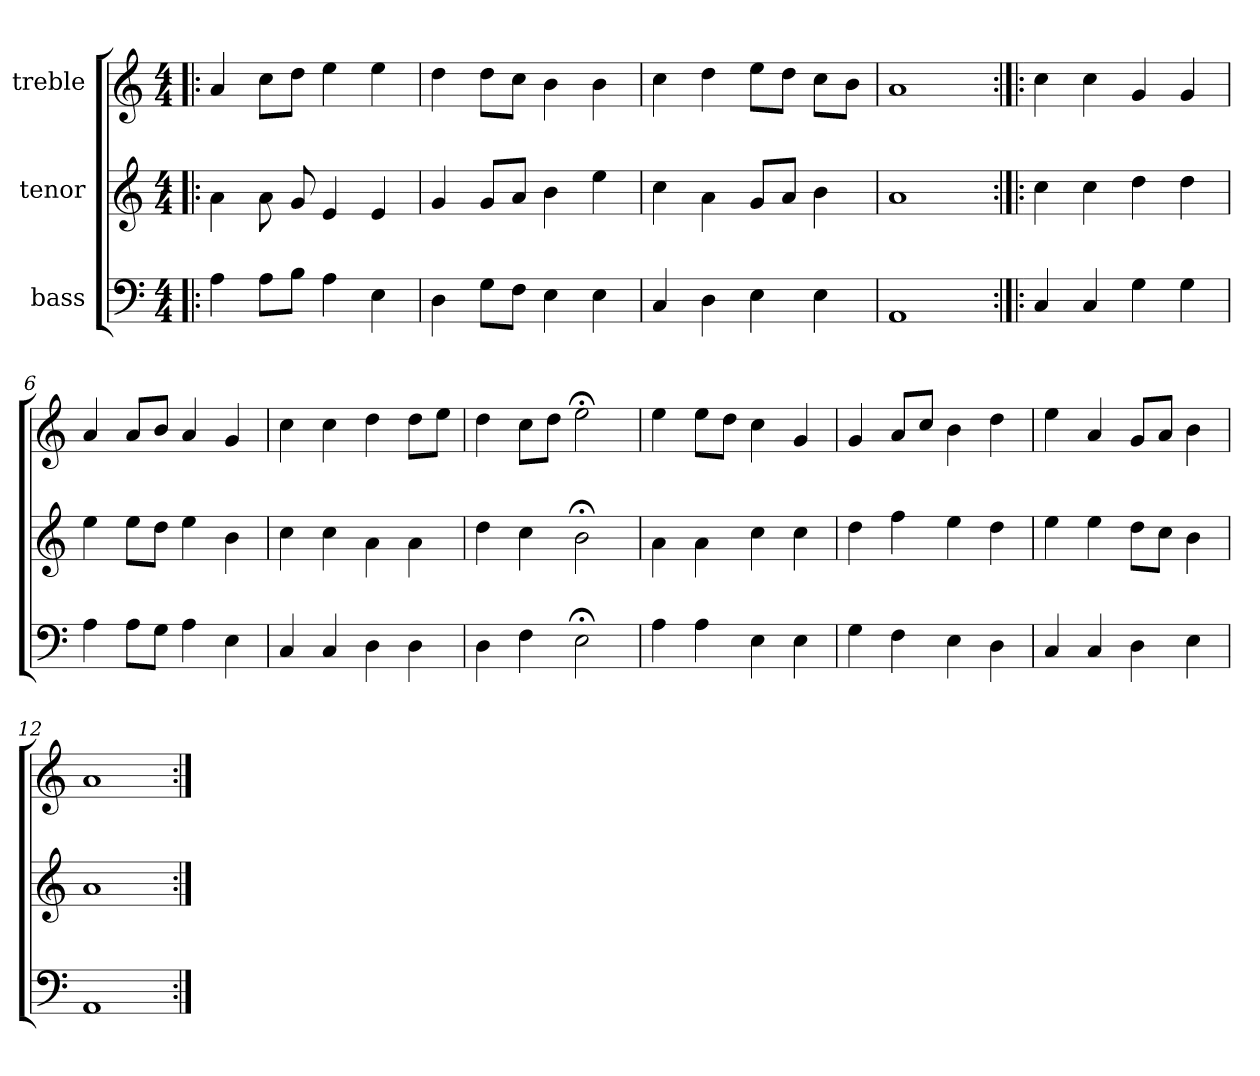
**kern	**kern	**kern
*part3	*part2	*part1
*staff3	*staff2	*staff1
*I"bass	*I"tenor	*I"treble
!!LO:PB:g=z
*stria5	*stria5	*stria5
*clefF4	*clefG2	*clefG2
*M4/4	*M4/4	*M4/4
=1!|:	=1!|:	=1!|:
4A\	4a\	4a/
8A\L	8a\L	8cc\L
8B\J	8g/	8dd\J
4A\	4e/	4ee\
4E\	4e/	4ee\
=2	=2	=2
4D\	4g/	4dd\
8G\L	8g/L	8dd\L
8F\J	8a/J	8cc\J
4E\	4b\	4b\
4E\	4ee\	4b\
=3	=3	=3
4C/	4cc\	4cc\
4D\	4a\	4dd\
4E\	8g/L	8ee\L
.	8a/J	8dd\J
4E\	4b\	8cc\L
.	.	8b\J
=4	=4	=4
1AA	1a	1a
=5:|!|:	=5:|!|:	=5:|!|:
4C/	4cc\	4cc\
4C/	4cc\	4cc\
4G\	4dd\	4g/
4G\	4dd\	4g/
=6	=6	=6
4A\	4ee\	4a/
8A\L	8ee\L	8a/L
8G\J	8dd\J	8b/J
4A\	4ee\	4a/
4E\	4b\	4g/
=7	=7	=7
4C/	4cc\	4cc\
4C/	4cc\	4cc\
4D\	4a\	4dd\
4D\	4a\	8dd\L
.	.	8ee\J
!!LO:LB:g=z
=8	=8	=8
4D\	4dd\	4dd\
4F\	4cc\	8cc\L
.	.	8dd\J
2E;<\	2b;<\	2ee;<\
=9	=9	=9
4A\	4a\	4ee\
4A\	4a\	8ee\L
.	.	8dd\J
4E\	4cc\	4cc\
4E\	4cc\	4g/
=10	=10	=10
4G\	4dd\	4g/
4F\	4ff\	8a/L
.	.	8cc/J
4E\	4ee\	4b\
4D\	4dd\	4dd\
=11	=11	=11
4C/	4ee\	4ee\
4C/	4ee\	4a/
4D\	8dd\L	8g/L
.	8cc\J	8a/J
4E\	4b\	4b\
=12	=12	=12
1AA	1a	1a
=:|!	=:|!	=:|!
*-	*-	*-
